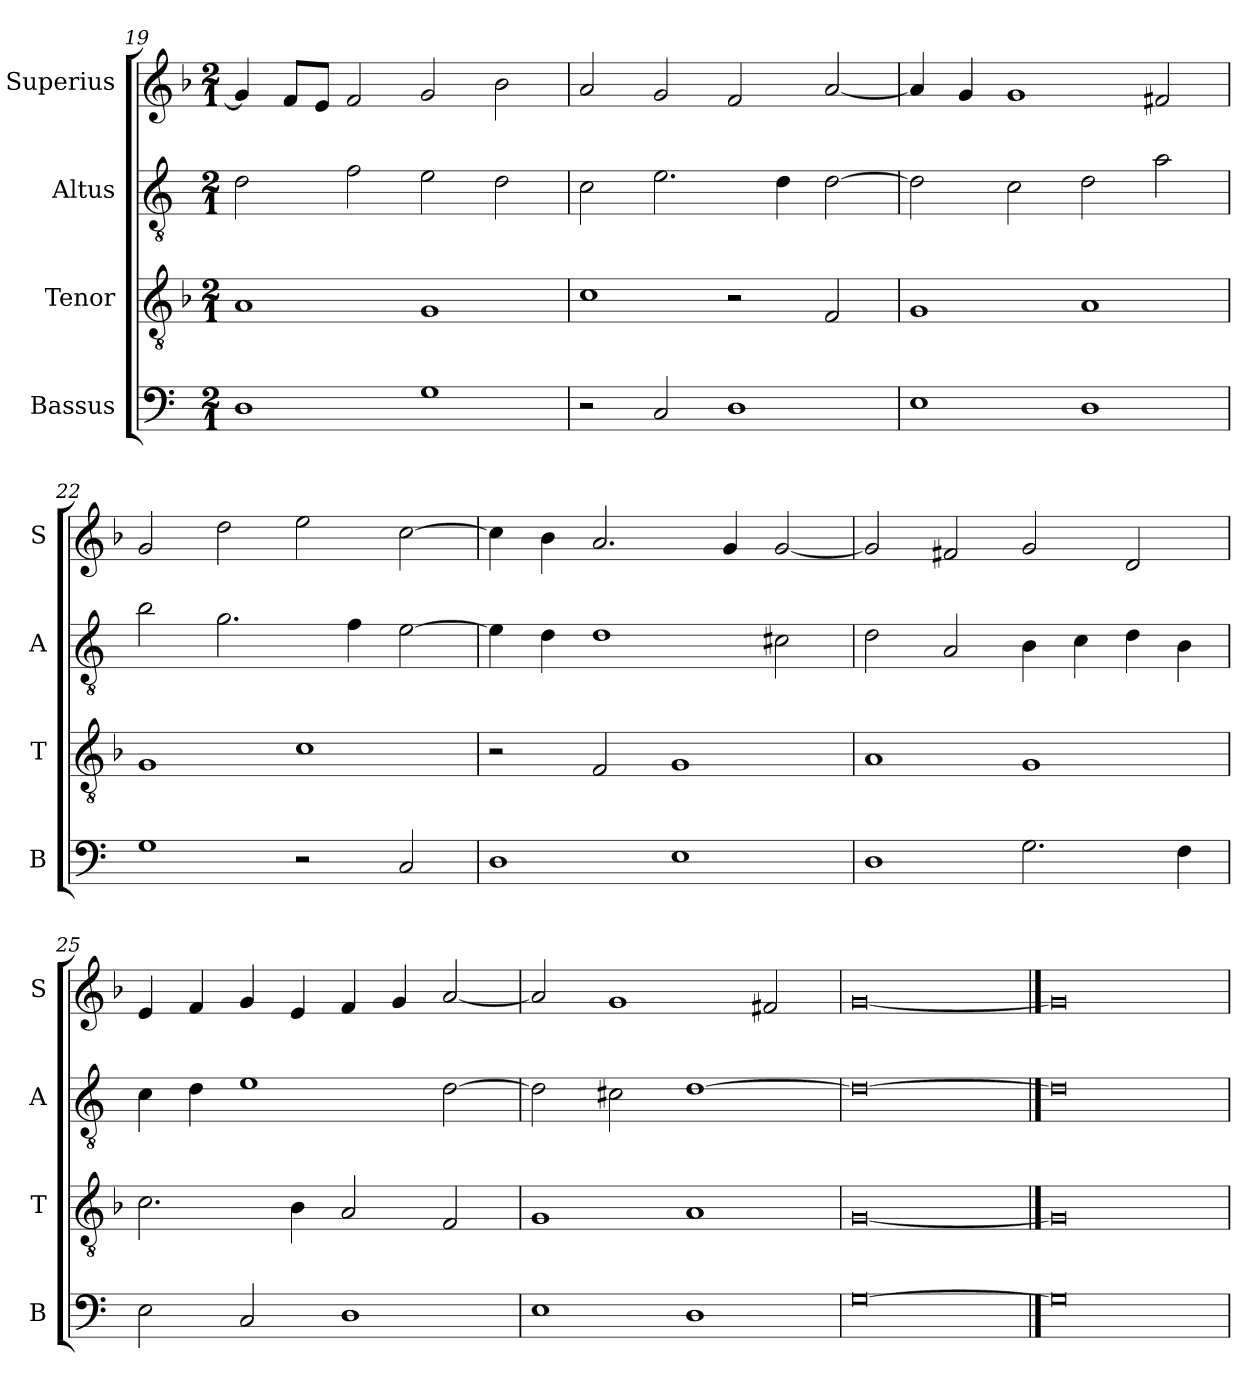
**kern	**kern	**kern	**kern
*part4	*part3	*part2	*part1
*staff4	*staff3	*staff2	*staff1
*I"Bassus	*I"Tenor	*I"Altus	*I"Superius
*I'B	*I'T	*I'A	*I'S
*clefF4	*clefGv2	*clefGv2	*clefG2
*k[]	*k[b-]	*k[]	*k[b-]
*C:	*F:	*C:	*F:
*M2/1	*M2/1	*M2/1	*M2/1
=19	=19	=19	=19
1D	1A	2d	4g]
.	.	.	8fL
.	.	.	8eJ
.	.	2f	2f
1G	1G	2e	2g
.	.	2d	2b-
=20	=20	=20	=20
2r	1c	2c	2a
2C	.	2.e	2g
1D	2r	.	2f
.	.	4d	.
.	2F	[2d	[2a
=21	=21	=21	=21
1E	1G	2d]	4a]
.	.	.	4g
.	.	2c	1g
1D	1A	2d	.
.	.	2a	2f#X
=22	=22	=22	=22
1G	1G	2b	2g
.	.	2.g	2dd
2r	1c	.	2ee
.	.	4f	.
2C	.	[2e	[2cc
=23	=23	=23	=23
1D	2r	4e]	4cc]
.	.	4d	4b-
.	2F	1d	2.a
1E	1G	.	.
.	.	.	4g
.	.	2c#X	[2g
=24	=24	=24	=24
1D	1A	2d	2g]
.	.	2A	2f#X
2.G	1G	4B	2g
.	.	4c	.
.	.	4d	2d
4F	.	4B	.
=25	=25	=25	=25
2E	2.c	4c	4e
.	.	4d	4f
2C	.	1e	4g
.	4B-	.	4e
1D	2A	.	4f
.	.	.	4g
.	2F	[2d	[2a
=26	=26	=26	=26
1E	1G	2d]	2a]
.	.	2c#X	1g
1D	1A	[1d	.
.	.	.	2f#X
=27	=27	=27	=27
[0G	[0G	0d_	[0g
==28	==28	==28	==28
0G]	0G]	0d]	0g]
=	=	=	=
*-	*-	*-	*-
